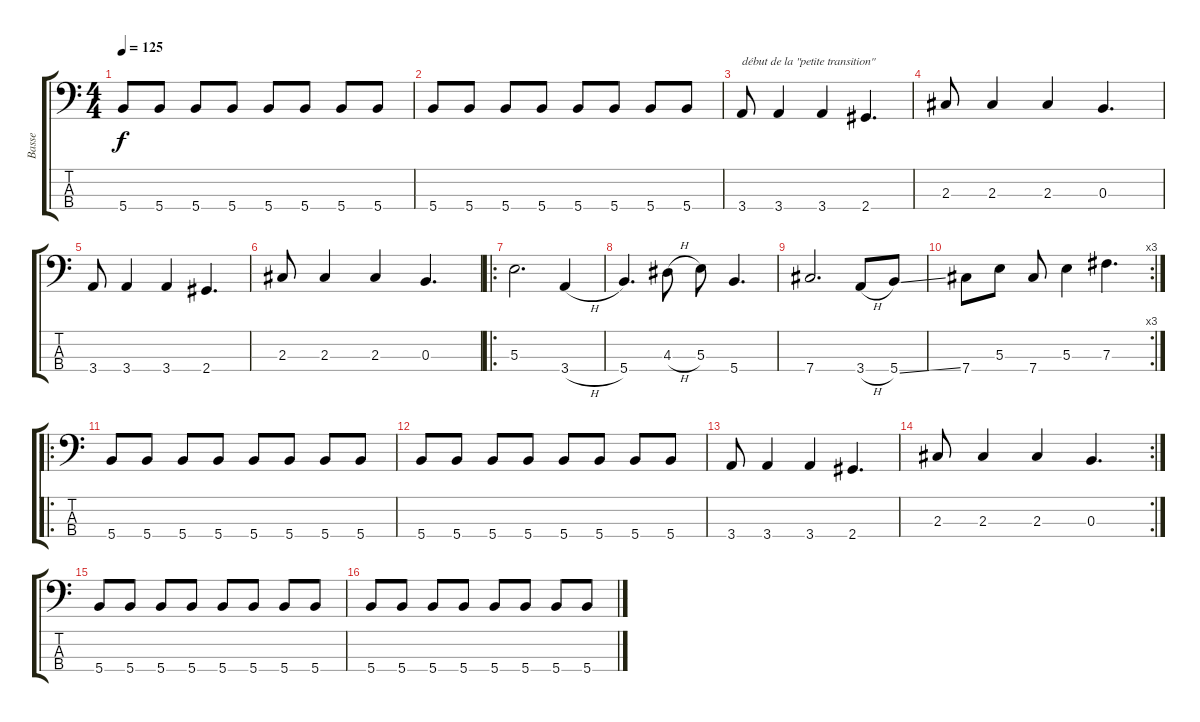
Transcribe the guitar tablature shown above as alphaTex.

\track ("Basse" "Basse") {instrument electricbassfinger}
\staff {score tabs}
\tuning (A2 E2 B1 Gb1) {hide}
\ts (4 4)
\tempo 125
\clef f4
\ks c
5.4.8{dy f} 5.4.8 5.4.8 5.4.8 5.4.8 5.4.8 5.4.8 5.4.8 |
5.4.8 5.4.8 5.4.8 5.4.8 5.4.8 5.4.8 5.4.8 5.4.8 |
3.4.8{txt "début de la \"petite transition\""} 3.4.4 3.4.4 2.4.4{d} |
2.3.8 2.3.4 2.3.4 0.3.4{d} |
3.4.8 3.4.4 3.4.4 2.4.4{d} |
2.3.8 2.3.4 2.3.4 0.3.4{d} |
\ro
5.3.2{d} 3.4{h}.4 |
5.4.4{d} 4.3{h}.8 5.3.8 5.4.4{d} |
7.4.2{d} 3.4{h}.8 5.4{ss}.8 |
\rc 3
7.4.8 5.3.8 7.4.8 5.3.4 7.3.4{d} |
\ro
5.4.8 5.4.8 5.4.8 5.4.8 5.4.8 5.4.8 5.4.8 5.4.8 |
5.4.8 5.4.8 5.4.8 5.4.8 5.4.8 5.4.8 5.4.8 5.4.8 |
3.4.8 3.4.4 3.4.4 2.4.4{d} |
\rc 2
2.3.8 2.3.4 2.3.4 0.3.4{d} |
5.4.8 5.4.8 5.4.8 5.4.8 5.4.8 5.4.8 5.4.8 5.4.8 |
5.4.8 5.4.8 5.4.8 5.4.8 5.4.8 5.4.8 5.4.8 5.4.8
